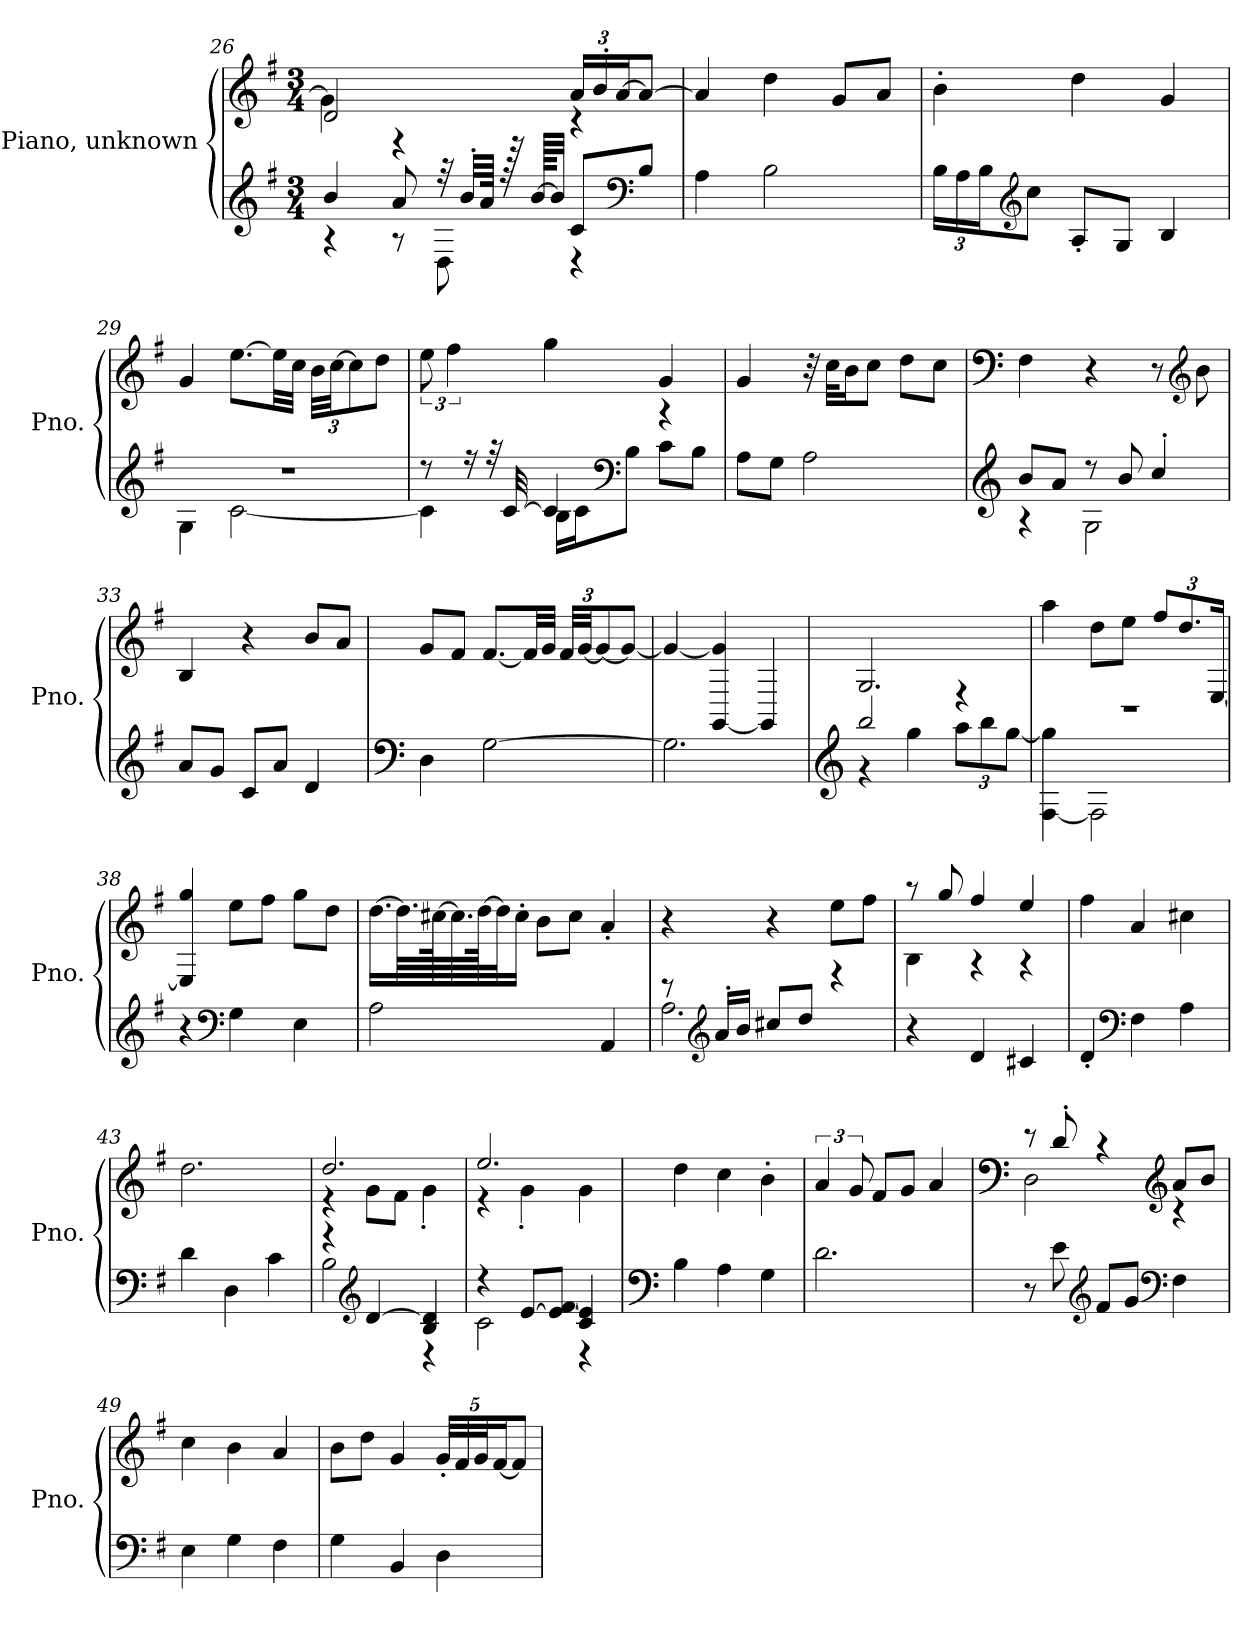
**kern	**kern
*part1	*part1
*staff2	*staff1
*I"Piano, unknown	*
*I'Pno.	*
*clefG2	*clefG2
*k[f#]	*k[f#]
*M3/4	*M3/4
=26	=26
*^	*^
4b/	4r	2d/	4g\]
8a/	8r	.	4r
32r	8D\	.	.
32b'/LLL	.	.	.
64a/JJJk	.	.	.
128r	.	.	.
[128b/KKLLL	.	.	.
32b/JJJ]	.	.	.
*	*	*Xbrackettup	*
8c/L	4r	24a/LL	4r
.	.	24b'/	.
.	.	[24a/J	.
*clefF4	*	*	*
8B/J	.	8a/J_	.
*v	*v	*	*
*	*v	*v
=27	=27
4A\	4a/]
2B\	4dd\
.	8g/L
.	8a/J
!!LO:LB:g=z
=28	=28
*Xbrackettup	*
24B\LL	4b'\
24A\	.
24B\J	.
*clefG2	*
8cc\J	.
8A'/L	4dd\
8G/J	.
4B/	4g/
=29	=29
*^	*
2.r	4G\	4g/
.	[2c\	[8.ee\L
.	.	32ee\LL]
.	.	32cc\JJJ
.	.	48b\LLL
.	.	[48cc\JJ
.	.	12cc\]
.	.	8dd\J
=30	=30	=30
*	*	*brackettup
8r	4c\]	12ee\
.	.	6ff#\
16r	.	.
32r	.	.
[32c/	.	.
4c/]	16B\LL	4gg\
.	16c\J	.
*clefF4	*	*
.	8B\J	.
4r	8c\L	4g/
.	8B\J	.
*v	*v	*
=31	=31
8A\L	4g/
8G\J	.
2A\	32r
.	32cc\KLL
.	16b\J
.	8cc\J
.	8dd\L
.	8cc\J
!!LO:PB:g=z
=32	=32
*clefG2	*clefF4
*^	*
8b/L	4r	4F#\
8a/J	.	.
8r	2G\	4r
8b/	.	.
4cc'/	.	8r
*	*	*clefG2
.	.	8b\
*v	*v	*
=33	=33
8a/L	4B/
8g/J	.
8c/L	4r
8a/J	.
4d/	8b/L
.	8a/J
=34	=34
*clefF4	*
4D\	8g/L
.	8f#/J
[2G\	[8.f#/L
.	32f#/LL]
.	32g/JJJ
*	*Xbrackettup
.	48f#/LLL
.	[48g/JJ
.	12g/_
.	8g/J_
=35	=35
2.G\]	4g/_
.	[4GG/ 4g/]
.	4GG/]
=36	=36
*clefG2	*
*^	*
2bb/	4r	2.G/
.	4gg\	.
4r	12aa\L	.
.	12bb\	.
.	[12gg\J	.
!!LO:LB:g=z
=37	=37	=37
2.r	[4F#\ 4gg\]	4aa\
.	2F#\]	8dd\L
.	.	8ee\J
.	.	12ff#/L
.	.	12.dd/
.	.	[24E/Jk
*v	*v	*
=38	=38
4r	4E/] 4gg/
*clefF4	*
4G\	8ee\L
.	8ff#\J
4E\	8gg\L
.	8dd\J
=39	=39
2A\	[16.dd\LL
.	64.dd\LL]
.	[128cc#X\K
.	64.cc#\]
.	[128dd\JK
.	32dd\J]
.	16cc#'\JJ
.	8b\L
.	8cc#\J
4AA/	4a'/
=40	=40
*^	*
8r	2.A\	4r
*clefG2	*	*
16a'/LL	.	.
16b/JJ	.	.
8cc#X/L	.	4r
8dd/J	.	.
4r	.	8ee\L
.	.	8ff#\J
*v	*v	*
!!LO:LB:g=z
=41	=41
*	*^
4r	8r	4B\
.	8gg/	.
4d/	4ff#/	4r
4c#X/	4ee/	4r
*	*v	*v
=42	=42
4d'/	4ff#\
*clefF4	*
4F#\	4a/
4A\	4cc#X\
=43	=43
4d\	2.dd\
4D\	.
4c\	.
=44	=44
*^	*^
4r	2B\	2.dd/	4r
*clefG2	*	*	*
[4d/	.	.	8g\L
.	.	.	8f#\J
4B/ 4d/]	4r	.	4g'\
=45	=45	=45	=45
4r	2c\	2.ee/	4r
[8e/L	.	.	4g'\
8e/_ 8f#/J	.	.	.
4c/ 4e/]	4r	.	4g\
*v	*v	*	*
*	*v	*v
=46	=46
*clefF4	*
4B\	4dd\
4A\	4cc\
4G\	4b'\
=47	=47
*	*brackettup
2.d\	6a/
.	12g/
.	8f#/L
.	8g/J
.	4a/
!!LO:LB:g=z
=48	=48
*	*clefF4
*	*^
8r	8r	2D\
8e\	8d'/	.
*clefG2	*	*
8f#/L	4r	.
8g/J	.	.
*clefF4	*clefG2	*
4F#\	8a/L	4r
.	8b/J	.
*	*v	*v
=49	=49
4E\	4cc\
4G\	4b\
4F#\	4a/
=50	=50
4G\	8b\L
.	8dd\J
4BB/	4g/
*	*Xbrackettup
4D\	40g'/LLL
.	40f#/
.	40g/J
.	[20f#/J
.	8f#/J]
=	=
*-	*-
